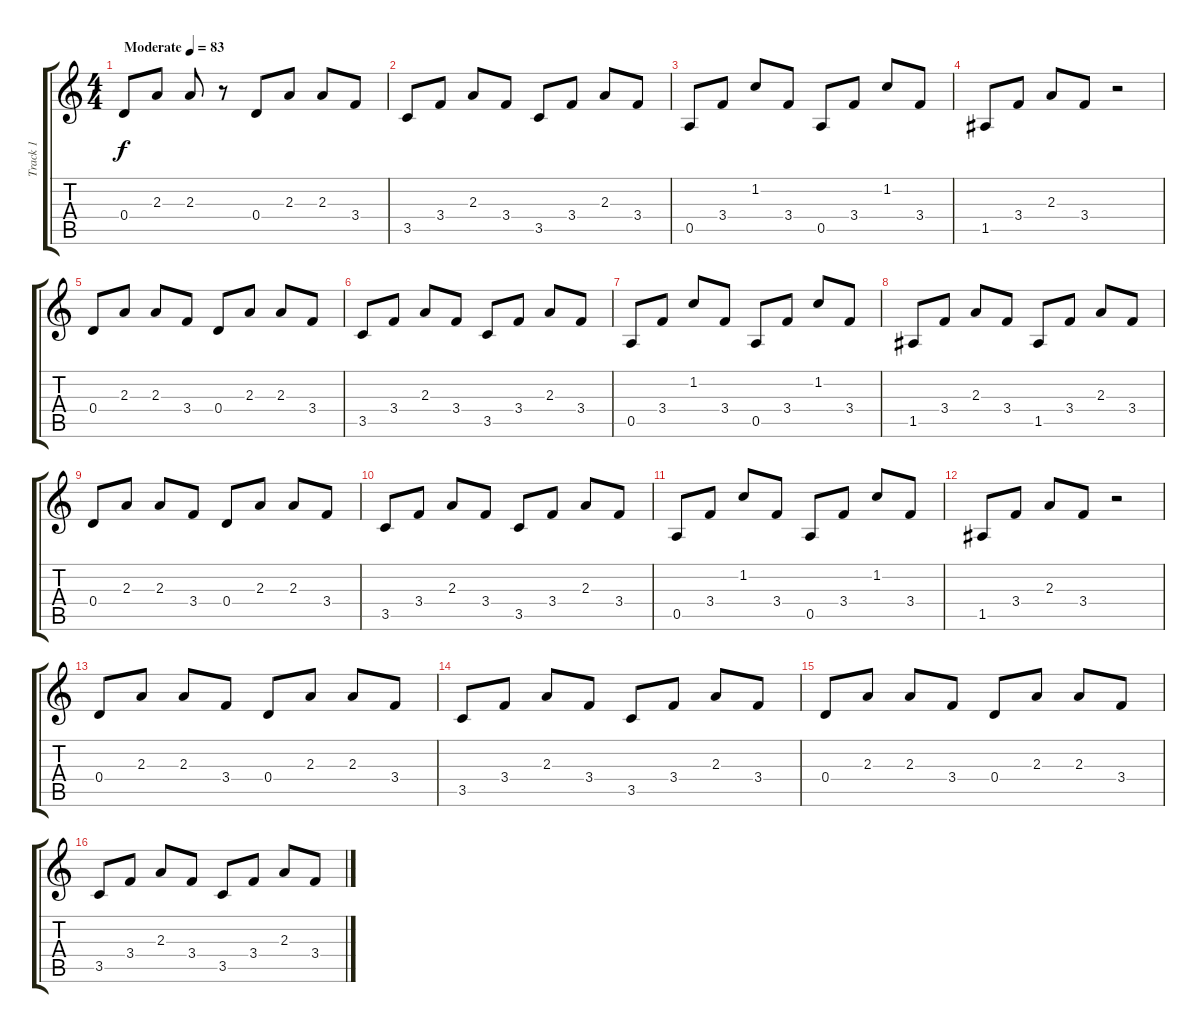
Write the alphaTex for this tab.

\track ("Track 1" "Track 1") {instrument acousticguitarsteel}
\staff {score tabs}
\tuning (E4 B3 G3 D3 A2 E2) {hide}
\ts (4 4)
\tempo (83 "Moderate")
\clef g2
\ks c
0.4.8{dy f instrument acousticguitarsteel} 2.3.8 2.3.8 r.8 0.4.8 2.3.8 2.3.8 3.4.8 |
3.5.8 3.4.8 2.3.8 3.4.8 3.5.8 3.4.8 2.3.8 3.4.8 |
0.5.8 3.4.8 1.2.8 3.4.8 0.5.8 3.4.8 1.2.8 3.4.8 |
1.5.8 3.4.8 2.3.8 3.4.8 r.2 |
0.4.8 2.3.8 2.3.8 3.4.8 0.4.8 2.3.8 2.3.8 3.4.8 |
3.5.8 3.4.8 2.3.8 3.4.8 3.5.8 3.4.8 2.3.8 3.4.8 |
0.5.8 3.4.8 1.2.8 3.4.8 0.5.8 3.4.8 1.2.8 3.4.8 |
1.5.8 3.4.8 2.3.8 3.4.8 1.5.8 3.4.8 2.3.8 3.4.8 |
0.4.8 2.3.8 2.3.8 3.4.8 0.4.8 2.3.8 2.3.8 3.4.8 |
3.5.8 3.4.8 2.3.8 3.4.8 3.5.8 3.4.8 2.3.8 3.4.8 |
0.5.8 3.4.8 1.2.8 3.4.8 0.5.8 3.4.8 1.2.8 3.4.8 |
1.5.8 3.4.8 2.3.8 3.4.8 r.2 |
0.4.8 2.3.8 2.3.8 3.4.8 0.4.8 2.3.8 2.3.8 3.4.8 |
3.5.8 3.4.8 2.3.8 3.4.8 3.5.8 3.4.8 2.3.8 3.4.8 |
0.4.8 2.3.8 2.3.8 3.4.8 0.4.8 2.3.8 2.3.8 3.4.8 |
3.5.8 3.4.8 2.3.8 3.4.8 3.5.8 3.4.8 2.3.8 3.4.8
